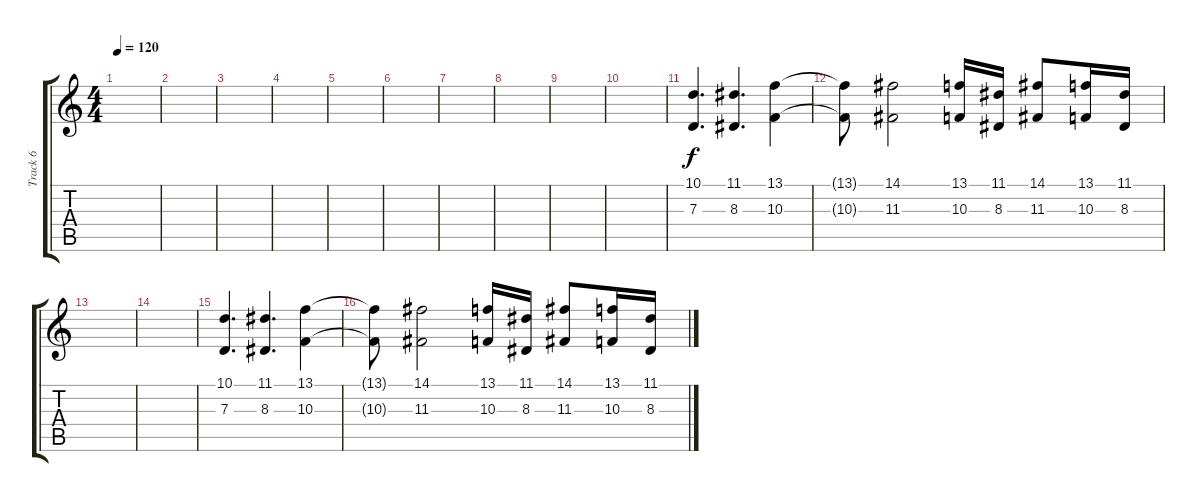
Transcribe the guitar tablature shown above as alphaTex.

\track ("Track 6" "Track 6") {instrument stringensemble1}
\staff {score tabs}
\tuning (E4 B3 G3 D3 A2 D2) {hide}
\ts (4 4)
\tempo 120
\clef g2
\ks c
|
|
|
|
|
|
|
|
|
|
(10.1 7.3).4{d} (11.1 8.3).4{d} (13.1 10.3).4 |
(13.1{t} 10.3{t}).8 (14.1 11.3).2 (13.1 10.3).16 (11.1 8.3).16 (14.1 11.3).8 (13.1 10.3).16 (11.1 8.3).16 |
|
|
(10.1 7.3).4{d} (11.1 8.3).4{d} (13.1 10.3).4 |
(13.1{t} 10.3{t}).8 (14.1 11.3).2 (13.1 10.3).16 (11.1 8.3).16 (14.1 11.3).8 (13.1 10.3).16 (11.1 8.3).16
